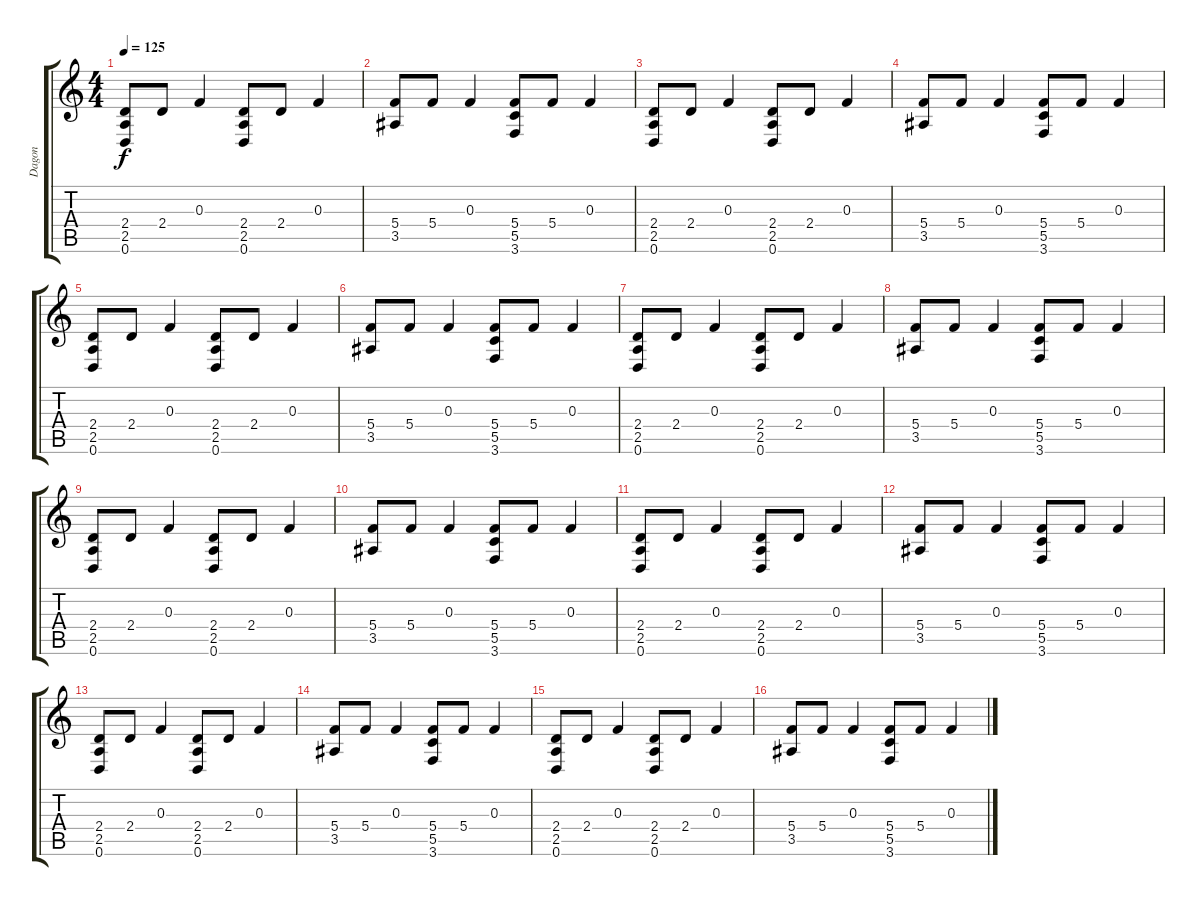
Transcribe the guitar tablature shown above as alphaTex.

\track ("Dagon" "Dagon") {instrument distortionguitar}
\staff {score tabs}
\tuning (D4 A3 F3 C3 G2 D2) {hide}
\ts (4 4)
\tempo 125
\clef g2
\ks c
(2.4 2.5 0.6).8{dy f} 2.4.8 0.3.4 (2.4 2.5 0.6).8 2.4.8 0.3.4 |
(5.4 3.5).8 5.4.8 0.3.4 (5.4 5.5 3.6).8 5.4.8 0.3.4 |
(2.4 2.5 0.6).8 2.4.8 0.3.4 (2.4 2.5 0.6).8 2.4.8 0.3.4 |
(5.4 3.5).8 5.4.8 0.3.4 (5.4 5.5 3.6).8 5.4.8 0.3.4 |
(2.4 2.5 0.6).8 2.4.8 0.3.4 (2.4 2.5 0.6).8 2.4.8 0.3.4 |
(5.4 3.5).8 5.4.8 0.3.4 (5.4 5.5 3.6).8 5.4.8 0.3.4 |
(2.4 2.5 0.6).8 2.4.8 0.3.4 (2.4 2.5 0.6).8 2.4.8 0.3.4 |
(5.4 3.5).8 5.4.8 0.3.4 (5.4 5.5 3.6).8 5.4.8 0.3.4 |
(2.4 2.5 0.6).8 2.4.8 0.3.4 (2.4 2.5 0.6).8 2.4.8 0.3.4 |
(5.4 3.5).8 5.4.8 0.3.4 (5.4 5.5 3.6).8 5.4.8 0.3.4 |
(2.4 2.5 0.6).8 2.4.8 0.3.4 (2.4 2.5 0.6).8 2.4.8 0.3.4 |
(5.4 3.5).8 5.4.8 0.3.4 (5.4 5.5 3.6).8 5.4.8 0.3.4 |
(2.4 2.5 0.6).8 2.4.8 0.3.4 (2.4 2.5 0.6).8 2.4.8 0.3.4 |
(5.4 3.5).8 5.4.8 0.3.4 (5.4 5.5 3.6).8 5.4.8 0.3.4 |
(2.4 2.5 0.6).8 2.4.8 0.3.4 (2.4 2.5 0.6).8 2.4.8 0.3.4 |
(5.4 3.5).8 5.4.8 0.3.4 (5.4 5.5 3.6).8 5.4.8 0.3.4
